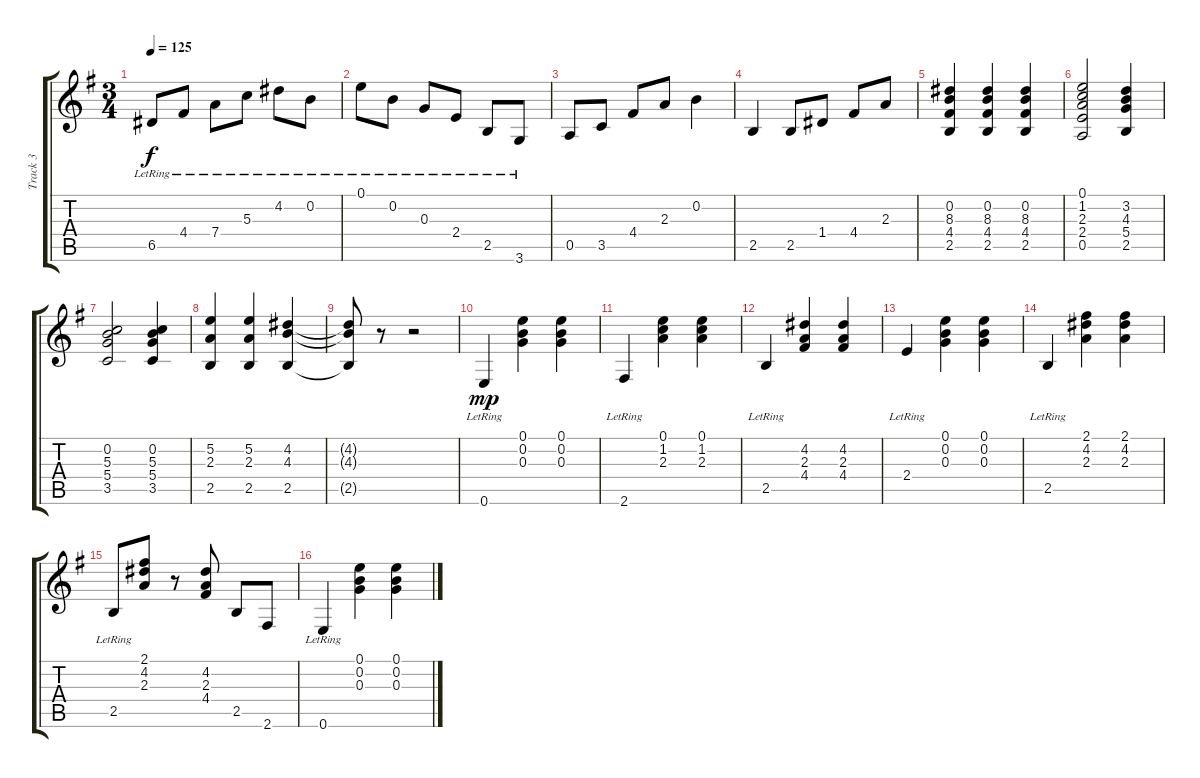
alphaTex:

\track ("Track 3" "Track 3") {instrument acousticguitarnylon}
\staff {score tabs}
\tuning (E4 B3 G3 D3 A2 E2) {hide}
\ts (3 4)
\tempo 125
\clef g2
\ks eminor
6.5{lr}.8{dy f} 4.4{lr}.8 7.4{lr}.8 5.3{lr}.8 4.2{lr}.8 0.2{lr}.8 |
0.1{lr}.8 0.2{lr}.8 0.3{lr}.8 2.4{lr}.8 2.5{lr}.8 3.6{lr}.8 |
0.5.8 3.5.8 4.4.8 2.3.8 0.2.4 |
2.5.4 2.5.8 1.4.8 4.4.8 2.3.8 |
(0.2 8.3 4.4 2.5).4 (0.2 8.3 4.4 2.5).4 (0.2 8.3 4.4 2.5).4 |
(0.1 1.2 2.3 2.4 0.5).2 (3.2 4.3 5.4 2.5).4 |
(0.2 5.3 5.4 3.5).2 (0.2 5.3 5.4 3.5).4 |
(5.2 2.3 2.5).4 (5.2 2.3 2.5).4 (4.2 4.3 2.5).4 |
(4.2{t} 4.3{t} 2.5{t}).8 r.8 r.2 |
0.6{lr}.4{dy mp} (0.1 0.2 0.3).4 (0.1 0.2 0.3).4 |
2.6{lr}.4 (0.1 1.2 2.3).4 (0.1 1.2 2.3).4 |
2.5{lr}.4 (4.2 2.3 4.4).4 (4.2 2.3 4.4).4 |
2.4{lr}.4 (0.1 0.2 0.3).4 (0.1 0.2 0.3).4 |
2.5{lr}.4 (2.1 4.2 2.3).4 (2.1 4.2 2.3).4 |
2.5{lr}.8 (2.1 4.2 2.3).8 r.8 (4.2 2.3 4.4).8 2.5.8 2.6.8 |
0.6{lr}.4 (0.1 0.2 0.3).4 (0.1 0.2 0.3).4
